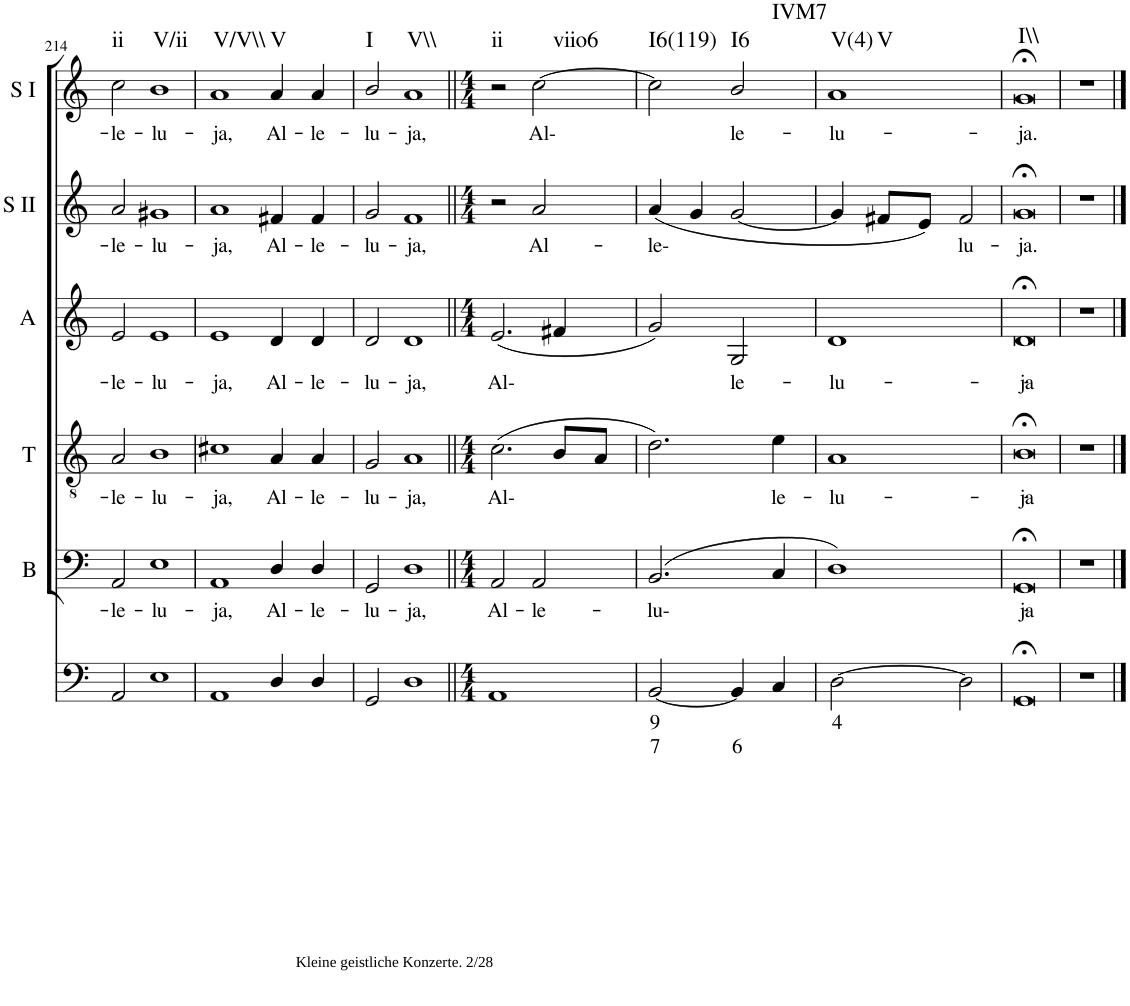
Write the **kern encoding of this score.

**kern	**text	**text	**kern	**text	**kern	**text	**kern	**text	**kern	**text	**kern	**text	**harte
*part6	*part6	*part6	*part5	*part5	*part4	*part4	*part3	*part3	*part2	*part2	*part1	*part1	*part1
*staff6	*staff6	*staff6	*staff5	*staff5	*staff4	*staff4	*staff3	*staff3	*staff2	*staff2	*staff1	*staff1	*
*I"Continuo	*	*	*I"Bass	*	*I"Tenor	*	*I"Alto	*	*I"Soprano II	*	*I"Soprano I	*	*
*	*	*	*I'B	*	*I'T	*	*I'A	*	*I'S II	*	*I'S I	*	*
!!LO:PB:g=z
*clefF4	*	*	*clefF4	*	*clefGv2	*	*clefG2	*	*clefG2	*	*clefG2	*	*
*k[]	*	*	*k[]	*	*k[]	*	*k[]	*	*k[]	*	*k[]	*	*
*M3/2	*	*	*M3/2	*	*M3/2	*	*M3/2	*	*M3/2	*	*M3/2	*	*
=214	=214	=214	=214	=214	=214	=214	=214	=214	=214	=214	=214	=214	=214
!	!	!	!	!LO:LY:b	!	!LO:LY:b	!	!LO:LY:b	!	!LO:LY:b	!	!LO:LY:b	!LO:H:kt=ii
2AA/	.	.	2AA/	le-	2A/	le-	2e/	le-	2a/	le-	2cc\	le-	N
!	!	!	!	!LO:LY:b	!	!LO:LY:b	!	!LO:LY:b	!	!LO:LY:b	!	!LO:LY:b	!LO:H:kt=V/ii
1E	.	.	1E	lu-	1B	lu-	1e	lu-	1g#X	lu-	1b	lu-	N
=215	=215	=215	=215	=215	=215	=215	=215	=215	=215	=215	=215	=215	=215
!	!	!	!	!LO:LY:b	!	!LO:LY:b	!	!LO:LY:b	!	!LO:LY:b	!	!LO:LY:b	!LO:H:kt=V/V\\
1AA	.	.	1AA	ja,	1c#X	ja,	1e	ja,	1a	ja,	1a	ja,	N
!	!	!	!	!LO:LY:b	!	!LO:LY:b	!	!LO:LY:b	!	!LO:LY:b	!	!LO:LY:b	!LO:H:kt=V
4D/	.	.	4D/	Al-	4A/	Al-	4d/	Al-	4f#X/	Al-	4a/	Al-	N
!LO:TX:b:t=Kleine geistliche Konzerte. 2/28	!	!	!	!	!	!	!	!	!	!	!	!	!
!	!	!	!	!LO:LY:b	!	!LO:LY:b	!	!LO:LY:b	!	!LO:LY:b	!	!LO:LY:b	!
4D/	.	.	4D/	le-	4A/	le-	4d/	le-	4f#/	le-	4a/	le-	.
=216	=216	=216	=216	=216	=216	=216	=216	=216	=216	=216	=216	=216	=216
!	!	!	!	!LO:LY:b	!	!LO:LY:b	!	!LO:LY:b	!	!LO:LY:b	!	!LO:LY:b	!LO:H:kt=I
2GG/	.	.	2GG/	lu-	2G/	lu-	2d/	lu-	2g/	lu-	2b/	lu-	N
!	!	!	!	!LO:LY:b	!	!LO:LY:b	!	!LO:LY:b	!	!LO:LY:b	!	!LO:LY:b	!LO:H:kt=V\\
1D	.	.	1D	ja,	1A	ja,	1d	ja,	1f	ja,	1a	ja,	N
=217||	=217||	=217||	=217||	=217||	=217||	=217||	=217||	=217||	=217||	=217||	=217||	=217||	=217||
*M4/4	*	*	*M4/4	*	*M4/4	*	*M4/4	*	*M4/4	*	*M4/4	*	*
!	!	!	!	!LO:LY:b	!	!LO:LY:b	!	!LO:LY:b	!	!	!	!	!LO:H:kt=ii
1AA	.	.	2AA/	Al-	(2.c\	Al-	(2.e/	Al-	2r	.	2r	.	N
!	!	!	!	!LO:LY:b	!	!	!	!	!	!LO:LY:b	!	!LO:LY:b	!LO:H:kt=viio6
.	.	.	2AA/	le-	.	.	.	.	2a/	Al-	[2cc\	Al-	N
.	.	.	.	.	8B/L	.	4f#X/	.	.	.	.	.	.
.	.	.	.	.	8A/J	.	.	.	.	.	.	.	.
=218	=218	=218	=218	=218	=218	=218	=218	=218	=218	=218	=218	=218	=218
!	!LO:LY:b	!LO:LY:b	!	!LO:LY:b	!	!	!	!	!	!LO:LY:b	!	!	!LO:H:kt=I6(119)
[2BB/	9	7	(2.BB/	lu-	2.d\)	.	2g/)	.	(4a/	le-	2cc\]	.	N
.	.	.	.	.	.	.	.	.	4g/	.	.	.	.
!	!	!LO:LY:b	!	!	!	!	!	!LO:LY:b	!	!	!	!LO:LY:b	!LO:H:n=1:kt=I6
!	!	!	!	!	!	!	!	!	!	!	!	!	!LO:H:n=2:kt=IVM7
4BB/]	.	6	.	.	.	.	2G/	le-	[2g/	.	2b/	le-	N N
!	!	!	!	!	!	!LO:LY:b	!	!	!	!	!	!	!
4C/	.	.	4C/	.	4e\	le-	.	.	.	.	.	.	.
=219	=219	=219	=219	=219	=219	=219	=219	=219	=219	=219	=219	=219	=219
!	!LO:LY:b	!	!	!	!	!LO:LY:b	!	!LO:LY:b	!	!	!	!LO:LY:b	!LO:H:n=1:kt=V(4)
!	!	!	!	!	!	!	!	!	!	!	!	!	!LO:H:n=2:kt=V
[2D\	4	.	1D)	.	1A	lu-	1d	lu-	4g/]	.	1a	lu-	N N
.	.	.	.	.	.	.	.	.	8f#X/L	.	.	.	.
.	.	.	.	.	.	.	.	.	8e/J)	.	.	.	.
!	!	!	!	!	!	!	!	!	!	!LO:LY:b	!	!	!
2D\]	.	.	.	.	.	.	.	.	2f#/	lu-	.	.	.
=220	=220	=220	=220	=220	=220	=220	=220	=220	=220	=220	=220	=220	=220
!	!	!	!	!LO:LY:b	!	!LO:LY:b	!	!LO:LY:b	!	!LO:LY:b	!	!LO:LY:b	!LO:H:kt=I\\
[1GG	.	.	[1GG	ja-	[1B	ja-	[1d	ja-	[1g	ja.	[1g	ja.	N
=221	=221	=221	=221	=221	=221	=221	=221	=221	=221	=221	=221	=221	=221
1r	.	.	1r	.	1r	.	1r	.	1r	.	1r	.	.
1GG;<]	.	.	1GG;<]	.	1B;<]	.	1d;<]	.	1g;<]	.	1g;<]	.	.
==	==	==	==	==	==	==	==	==	==	==	==	==	==
*-	*-	*-	*-	*-	*-	*-	*-	*-	*-	*-	*-	*-	*-
